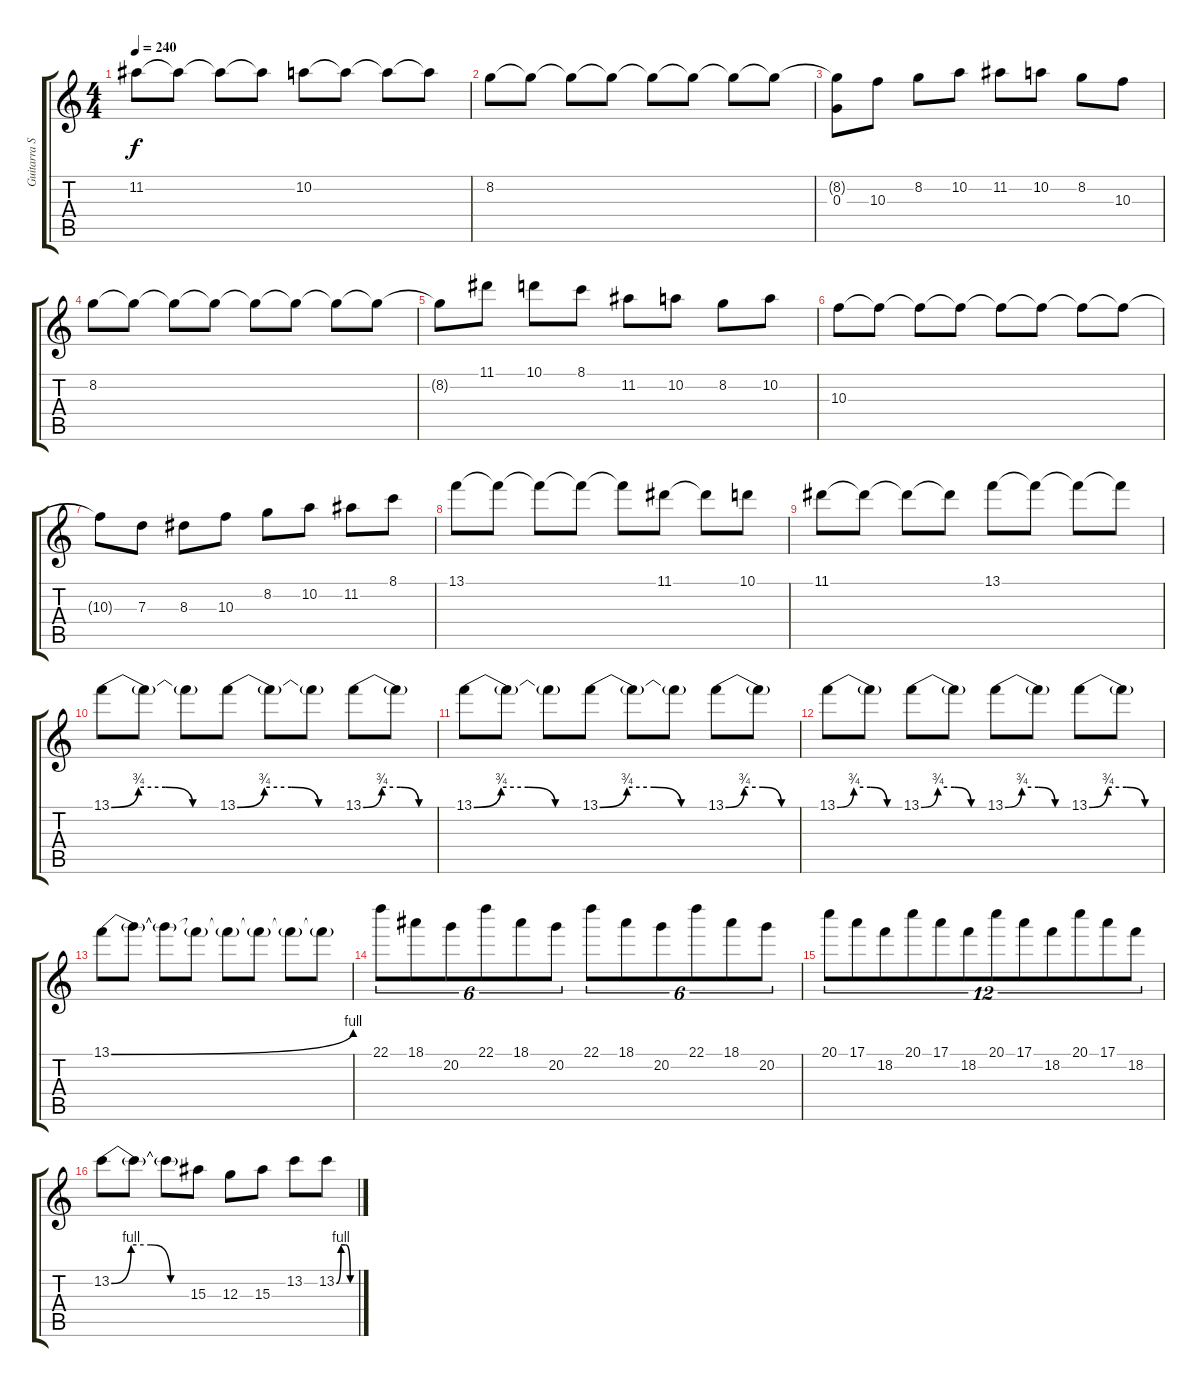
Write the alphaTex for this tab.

\track ("Guitarra Solo" "Guitarra S") {instrument overdrivenguitar}
\staff {score tabs}
\tuning (E4 B3 G3 D3 A2 E2) {hide}
\ts (4 4)
\tempo 240
\clef g2
\ks c
11.2.8{dy f} 11.2{t}.8 11.2{t}.8 11.2{t}.8 10.2.8 10.2{t}.8 10.2{t}.8 10.2{t}.8 |
8.2.8 8.2{t}.8 8.2{t}.8 8.2{t}.8 8.2{t}.8 8.2{t}.8 8.2{t}.8 8.2{t}.8 |
(8.2{t} 0.3).8 10.3.8 8.2.8 10.2.8 11.2.8 10.2.8 8.2.8 10.3.8 |
8.2.8 8.2{t}.8 8.2{t}.8 8.2{t}.8 8.2{t}.8 8.2{t}.8 8.2{t}.8 8.2{t}.8 |
8.2{t}.8 11.1.8 10.1.8 8.1.8 11.2.8 10.2.8 8.2.8 10.2.8 |
10.3.8 10.3{t}.8 10.3{t}.8 10.3{t}.8 10.3{t}.8 10.3{t}.8 10.3{t}.8 10.3{t}.8 |
10.3{t}.8 7.3.8 8.3.8 10.3.8 8.2.8 10.2.8 11.2.8 8.1.8 |
13.1.8 13.1{t}.8 13.1{t}.8 13.1{t}.8 13.1{t}.8 11.1.8 11.1{t}.8 10.1.8 |
11.1.8 11.1{t}.8 11.1{t}.8 11.1{t}.8 13.1.8 13.1{t}.8 13.1{t}.8 13.1{t}.8 |
13.1{be (custom 0 0 15 3 30 3 45 0 60 0)}.8 13.1{t}.8 13.1{t}.8 13.1{be (custom 0 0 15 3 30 3 45 0 60 0)}.8 13.1{t}.8 13.1{t}.8 13.1{be (custom 0 0 15 3 30 3 45 0 60 0)}.8 13.1{t}.8 |
13.1{be (custom 0 0 15 3 30 3 45 0 60 0)}.8 13.1{t}.8 13.1{t}.8 13.1{be (custom 0 0 15 3 30 3 45 0 60 0)}.8 13.1{t}.8 13.1{t}.8 13.1{be (custom 0 0 15 3 30 3 45 0 60 0)}.8 13.1{t}.8 |
13.1{be (custom 0 0 15 3 30 3 45 0 60 0)}.8 13.1{t}.8 13.1{be (custom 0 0 15 3 30 3 45 0 60 0)}.8 13.1{t}.8 13.1{be (custom 0 0 15 3 30 3 45 0 60 0)}.8 13.1{t}.8 13.1{be (custom 0 0 15 3 30 3 45 0 60 0)}.8 13.1{t}.8 |
13.1{be (bend 0 0 60 4)}.8 13.1{t}.8 13.1{t}.8 13.1{t}.8 13.1{t}.8 13.1{t}.8 13.1{t}.8 13.1{t}.8 |
22.1.8{tu (6 4)} 18.1.8{tu (6 4)} 20.2.8{tu (6 4)} 22.1.8{tu (6 4)} 18.1.8{tu (6 4)} 20.2.8{tu (6 4)} 22.1.8{tu (6 4)} 18.1.8{tu (6 4)} 20.2.8{tu (6 4)} 22.1.8{tu (6 4)} 18.1.8{tu (6 4)} 20.2.8{tu (6 4)} |
20.1.8{tu (12 8)} 17.1.8{tu (12 8)} 18.2.8{tu (12 8)} 20.1.8{tu (12 8)} 17.1.8{tu (12 8)} 18.2.8{tu (12 8)} 20.1.8{tu (12 8)} 17.1.8{tu (12 8)} 18.2.8{tu (12 8)} 20.1.8{tu (12 8)} 17.1.8{tu (12 8)} 18.2.8{tu (12 8)} |
13.2{be (custom 0 0 15 4 30 4 45 0 60 0)}.8 13.2{t}.8 13.2{t}.8 15.3.8 12.3.8 15.3.8 13.2.8 13.2{be (custom 0 0 15 4 30 4 45 0 60 0)}.8
